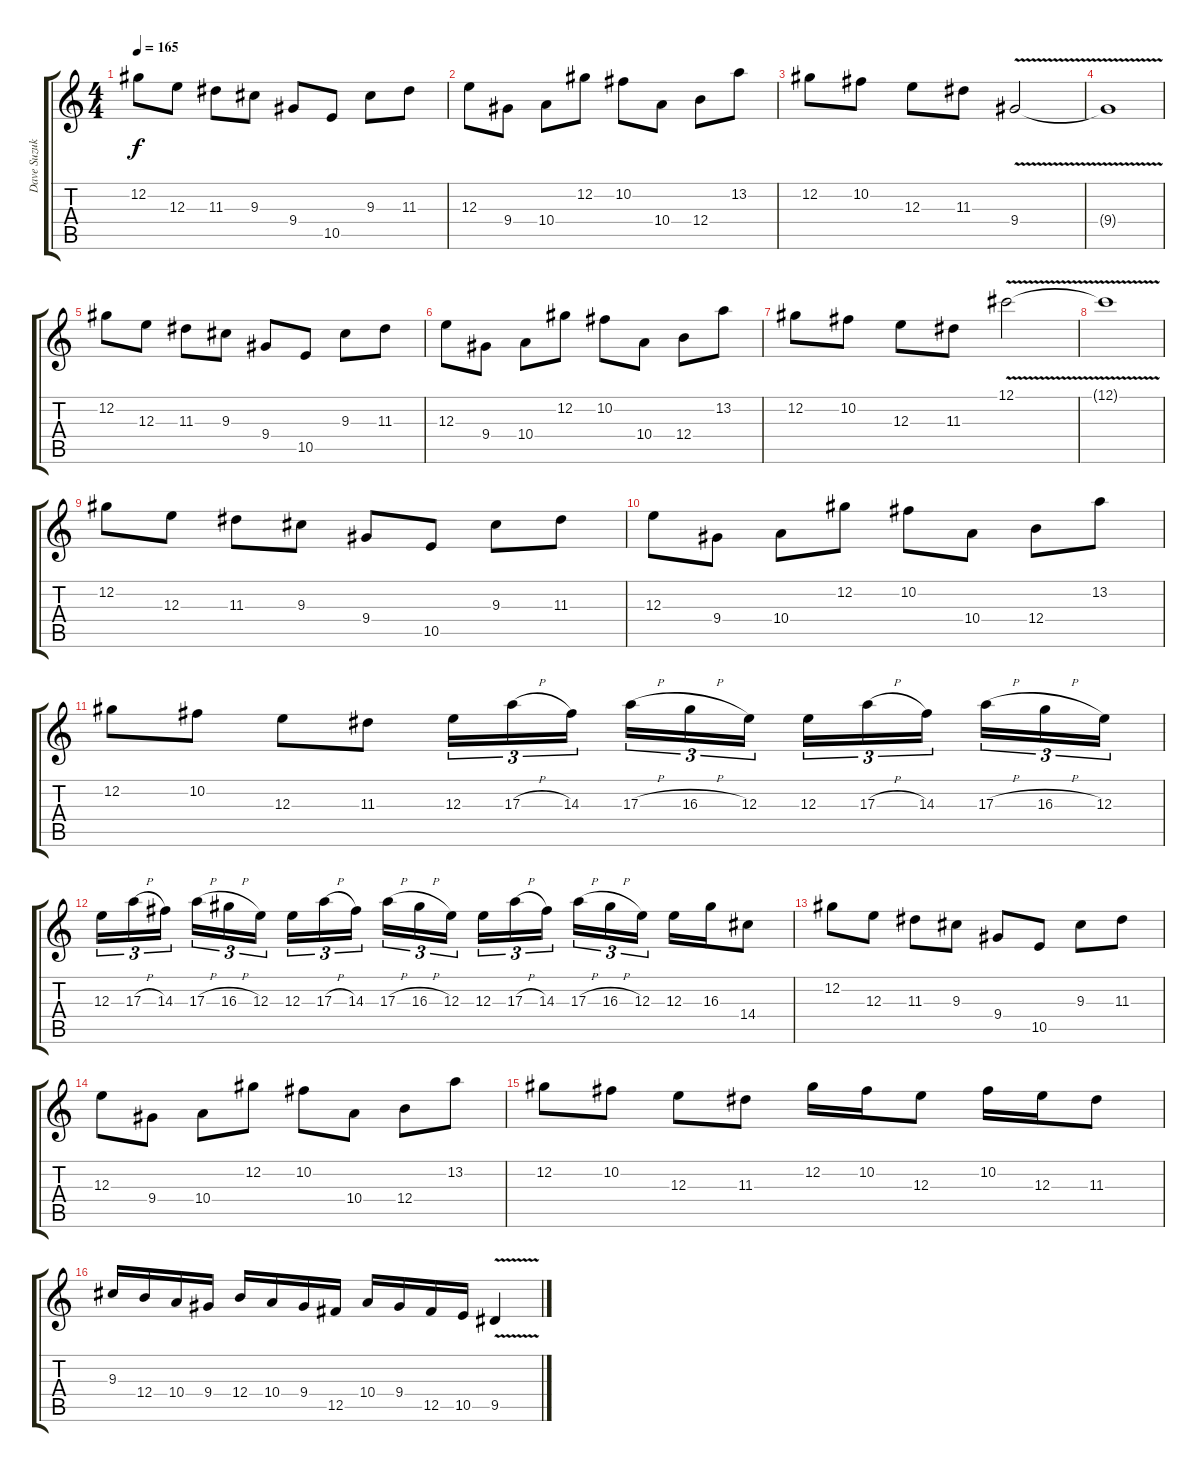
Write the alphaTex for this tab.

\track ("Dave Suzuki - Lead (Melodic Part)" "Dave Suzuk") {instrument distortionguitar}
\staff {score tabs}
\tuning (Db4 Ab3 E3 B2 Gb2 Db2) {hide}
\ts (4 4)
\tempo 165
\clef g2
\ks c
12.2.8{dy f} 12.3.8 11.3.8 9.3.8 9.4.8 10.5.8 9.3.8 11.3.8 |
12.3.8 9.4.8 10.4.8 12.2.8 10.2.8 10.4.8 12.4.8 13.2.8 |
12.2.8 10.2.8 12.3.8 11.3.8 9.4{v}.2 |
9.4{t}.1 |
12.2.8 12.3.8 11.3.8 9.3.8 9.4.8 10.5.8 9.3.8 11.3.8 |
12.3.8 9.4.8 10.4.8 12.2.8 10.2.8 10.4.8 12.4.8 13.2.8 |
12.2.8 10.2.8 12.3.8 11.3.8 12.1{v}.2 |
12.1{t}.1 |
12.2.8 12.3.8 11.3.8 9.3.8 9.4.8 10.5.8 9.3.8 11.3.8 |
12.3.8 9.4.8 10.4.8 12.2.8 10.2.8 10.4.8 12.4.8 13.2.8 |
12.2.8 10.2.8 12.3.8 11.3.8 12.3.16{tu (3 2)} 17.3{h}.16{tu (3 2)} 14.3.16{tu (3 2) beam splitsecondary} 17.3{h}.16{tu (3 2)} 16.3{h}.16{tu (3 2)} 12.3.16{tu (3 2)} 12.3.16{tu (3 2)} 17.3{h}.16{tu (3 2)} 14.3.16{tu (3 2) beam splitsecondary} 17.3{h}.16{tu (3 2)} 16.3{h}.16{tu (3 2)} 12.3.16{tu (3 2)} |
12.3.16{tu (3 2)} 17.3{h}.16{tu (3 2)} 14.3.16{tu (3 2) beam splitsecondary} 17.3{h}.16{tu (3 2)} 16.3{h}.16{tu (3 2)} 12.3.16{tu (3 2)} 12.3.16{tu (3 2)} 17.3{h}.16{tu (3 2)} 14.3.16{tu (3 2) beam splitsecondary} 17.3{h}.16{tu (3 2)} 16.3{h}.16{tu (3 2)} 12.3.16{tu (3 2)} 12.3.16{tu (3 2)} 17.3{h}.16{tu (3 2)} 14.3.16{tu (3 2) beam splitsecondary} 17.3{h}.16{tu (3 2)} 16.3{h}.16{tu (3 2)} 12.3.16{tu (3 2)} 12.3.16 16.3.16 14.4.8 |
12.2.8 12.3.8 11.3.8 9.3.8 9.4.8 10.5.8 9.3.8 11.3.8 |
12.3.8 9.4.8 10.4.8 12.2.8 10.2.8 10.4.8 12.4.8 13.2.8 |
12.2.8 10.2.8 12.3.8 11.3.8 12.2.16 10.2.16 12.3.8 10.2.16 12.3.16 11.3.8 |
9.3.16 12.4.16 10.4.16 9.4.16 12.4.16 10.4.16 9.4.16 12.5.16 10.4.16 9.4.16 12.5.16 10.5.16 9.5{v}.4
